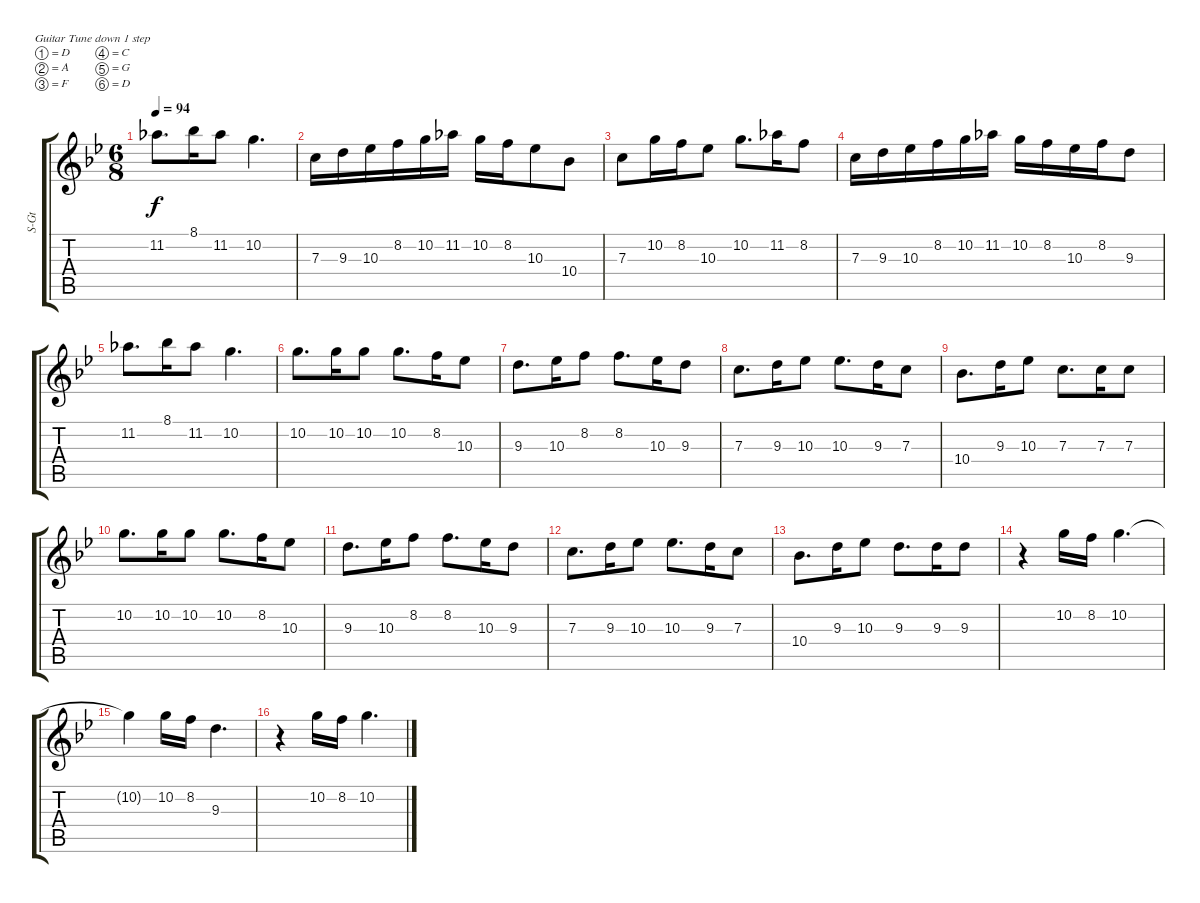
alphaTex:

\bracketExtendMode groupsimilarinstruments
\otherSystemsTrackNameOrientation horizontal
\track ("Lead" "S-Gt") {instrument acousticguitarsteel}
\staff {score tabs}
\tuning (D4 A3 F3 C3 G2 D2)
\ts (6 8)
\tempo 94
\clef g2
\ks bb
11.2{acc b}.8{d dy f beam Down} 8.1{acc forcenatural}.16{beam Down} 11.2{acc b}.8{beam Down} 10.2{acc forcenatural}.4{d beam Down} |
7.3{acc forcenatural}.16{beam Down} 9.3{acc forcenatural}.16{beam Down} 10.3{acc forcenatural}.16{beam Down} 8.2{acc forcenatural}.16{beam Down} 10.2{acc forcenatural}.16{beam Down} 11.2{acc b}.16{beam Down} 10.2{acc forcenatural}.16{beam Down} 8.2{acc forcenatural}.16{beam Down} 10.3{acc forcenatural}.8{beam Down} 10.4{acc forcenatural}.8{beam Down} |
7.3{acc forcenatural}.8{beam Down} 10.2{acc forcenatural}.16{beam Down} 8.2{acc forcenatural}.16{beam Down} 10.3{acc forcenatural}.8{beam Down} 10.2{acc forcenatural}.8{d beam Down} 11.2{acc b}.16{beam Down} 8.2{acc forcenatural}.8{beam Down} |
7.3{acc forcenatural}.16{beam Down} 9.3{acc forcenatural}.16{beam Down} 10.3{acc forcenatural}.16{beam Down} 8.2{acc forcenatural}.16{beam Down} 10.2{acc forcenatural}.16{beam Down} 11.2{acc b}.16{beam Down} 10.2{acc forcenatural}.16{beam Down} 8.2{acc forcenatural}.16{beam Down} 10.3{acc forcenatural}.16{beam Down} 8.2{acc forcenatural}.16{beam Down} 9.3{acc forcenatural}.8{beam Down} |
11.2{acc b}.8{d beam Down} 8.1{acc forcenatural}.16{beam Down} 11.2{acc b}.8{beam Down} 10.2{acc forcenatural}.4{d beam Down} |
10.2{acc forcenatural}.8{d beam Down} 10.2{acc forcenatural}.16{beam Down} 10.2{acc forcenatural}.8{beam Down} 10.2{acc forcenatural}.8{d beam Down} 8.2{acc forcenatural}.16{beam Down} 10.3{acc forcenatural}.8{beam Down} |
9.3{acc forcenatural}.8{d beam Down} 10.3{acc forcenatural}.16{beam Down} 8.2{acc forcenatural}.8{beam Down} 8.2{acc forcenatural}.8{d beam Down} 10.3{acc forcenatural}.16{beam Down} 9.3{acc forcenatural}.8{beam Down} |
7.3{acc forcenatural}.8{d beam Down} 9.3{acc forcenatural}.16{beam Down} 10.3{acc forcenatural}.8{beam Down} 10.3{acc forcenatural}.8{d beam Down} 9.3{acc forcenatural}.16{beam Down} 7.3{acc forcenatural}.8{beam Down} |
10.4{acc forcenatural}.8{d beam Down} 9.3{acc forcenatural}.16{beam Down} 10.3{acc forcenatural}.8{beam Down} 7.3{acc forcenatural}.8{d beam Down} 7.3{acc forcenatural}.16{beam Down} 7.3{acc forcenatural}.8{beam Down} |
10.2{acc forcenatural}.8{d beam Down} 10.2{acc forcenatural}.16{beam Down} 10.2{acc forcenatural}.8{beam Down} 10.2{acc forcenatural}.8{d beam Down} 8.2{acc forcenatural}.16{beam Down} 10.3{acc forcenatural}.8{beam Down} |
9.3{acc forcenatural}.8{d beam Down} 10.3{acc forcenatural}.16{beam Down} 8.2{acc forcenatural}.8{beam Down} 8.2{acc forcenatural}.8{d beam Down} 10.3{acc forcenatural}.16{beam Down} 9.3{acc forcenatural}.8{beam Down} |
7.3{acc forcenatural}.8{d beam Down} 9.3{acc forcenatural}.16{beam Down} 10.3{acc forcenatural}.8{beam Down} 10.3{acc forcenatural}.8{d beam Down} 9.3{acc forcenatural}.16{beam Down} 7.3{acc forcenatural}.8{beam Down} |
10.4{acc forcenatural}.8{d beam Down} 9.3{acc forcenatural}.16{beam Down} 10.3{acc forcenatural}.8{beam Down} 9.3{acc forcenatural}.8{d beam Down} 9.3{acc forcenatural}.16{beam Down} 9.3{acc forcenatural}.8{beam Down} |
r.4{beam Down} 10.2{acc forcenatural}.16{beam Down} 8.2{acc forcenatural}.16{beam Down} 10.2{acc forcenatural}.4{d beam Down} |
10.2{t acc forcenatural}.4{beam Down} 10.2{acc forcenatural}.16{beam Down} 8.2{acc forcenatural}.16{beam Down} 9.3{acc forcenatural}.4{d beam Down} |
r.4{beam Down} 10.2{acc forcenatural}.16{beam Down} 8.2{acc forcenatural}.16{beam Down} 10.2{acc forcenatural}.4{d beam Down}
